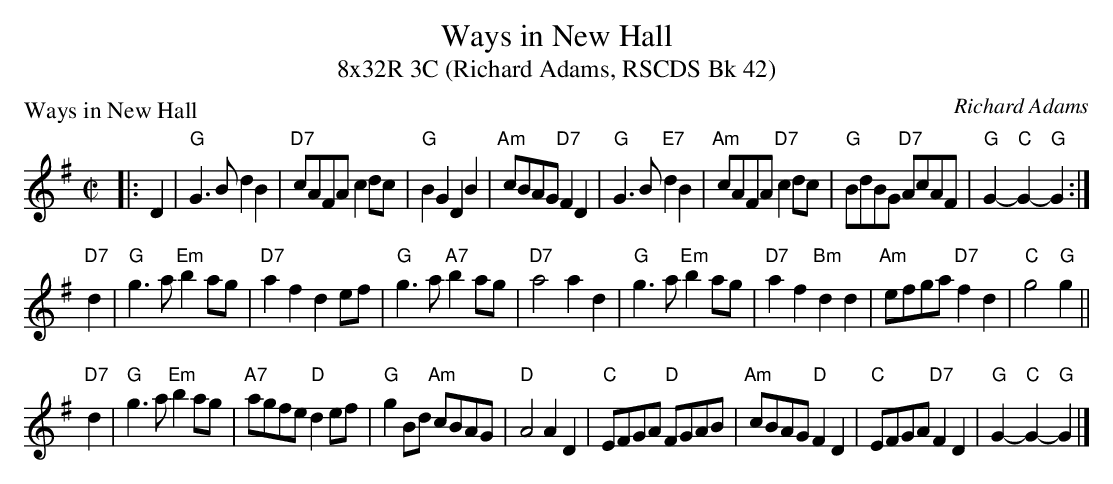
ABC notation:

X:1
T: Ways in New Hall
T: 8x32R 3C (Richard Adams, RSCDS Bk 42)
P: Ways in New Hall
C: Richard Adams
M: C|
L: 1/8
K: G
|: D2 \
| "G"G3B d2B2 | "D7"cAFA c2dc | "G"B2G2 D2B2 | "Am"cBAG "D7"F2D2 \
| "G"G3B "E7"d2B2 | "Am"cAFA "D7"c2dc | "G"BdBG "D7"AcAF | "G"G2-"C"G2-"G"G2 :|
"D7"d2 \
| "G"g3a "Em"b2ag | "D7"a2f2 d2ef | "G"g3a "A7"b2ag | "D7"a4 a2d2 \
|  "G"g3a "Em"b2ag | "D7"a2f2 "Bm"d2d2 | "Am"efga "D7"f2d2 | "C"g4 "G"g2 ||
"D7"d2 \
| "G"g3a "Em"b2ag | "A7"agfe "D"d2ef | "G"g2Bd "Am"cBAG | "D"A4 A2D2 \
| "C"EFGA "D"FGAB | "Am"cBAG "D"F2D2 | "C"EFGA "D7"F2D2 | "G"G2-"C"G2-"G"G2 |]
